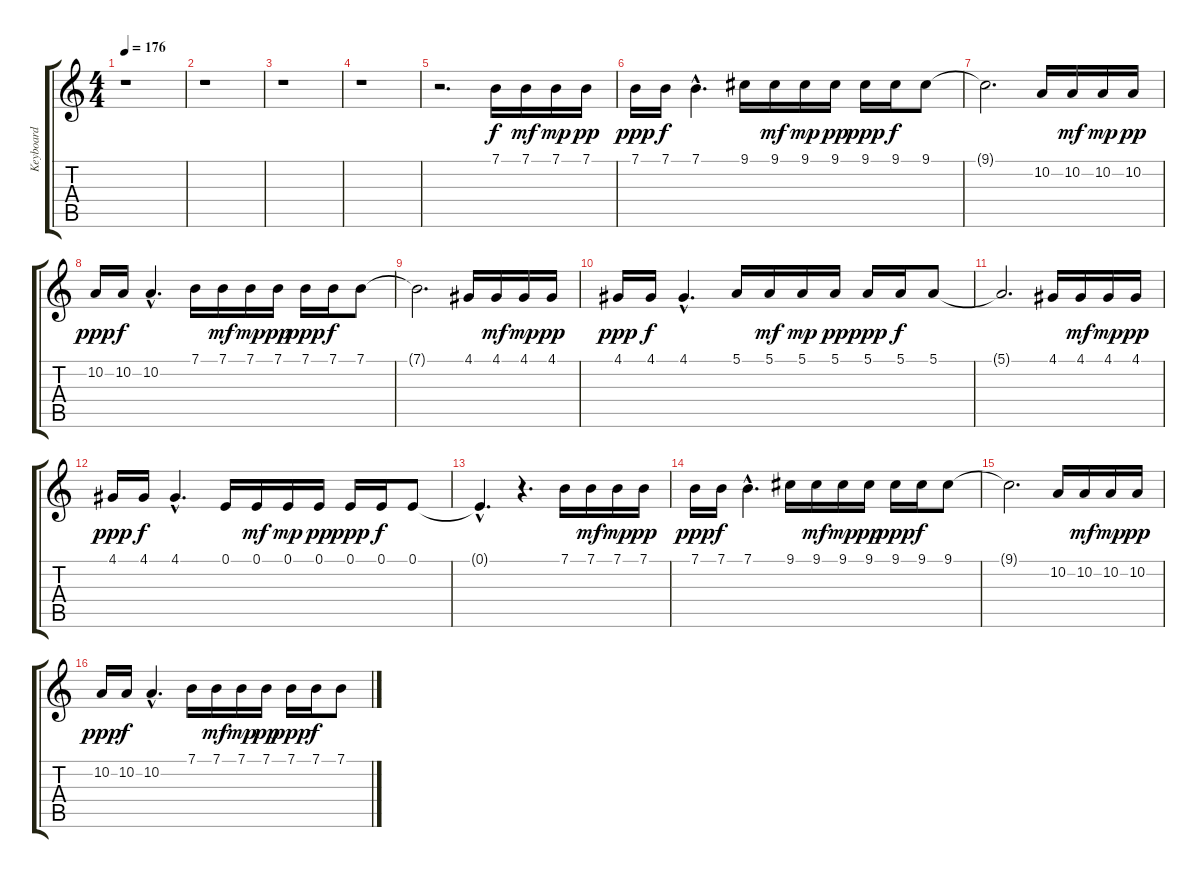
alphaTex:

\track ("Keyboard" "Keyboard") {instrument acousticgrandpiano}
\staff {score tabs}
\tuning (E4 B3 G3 D3 A2 E2) {hide}
\ts (4 4)
\tempo 176
\clef g2
\ks c
r.1{dy f} |
r.1 |
r.1 |
r.1 |
r.2{d} 7.1.16 7.1.16{dy mf} 7.1.16{dy mp} 7.1.16{dy pp} |
7.1.16{dy ppp} 7.1.16{dy f} 7.1{hac}.4{d} 9.1.16 9.1.16{dy mf} 9.1.16{dy mp} 9.1.16{dy pp} 9.1.16{dy ppp} 9.1.16{dy f} 9.1.8 |
9.1{t}.2{d} 10.2.16 10.2.16{dy mf} 10.2.16{dy mp} 10.2.16{dy pp} |
10.2.16{dy ppp} 10.2.16{dy f} 10.2{hac}.4{d} 7.1.16 7.1.16{dy mf} 7.1.16{dy mp} 7.1.16{dy pp} 7.1.16{dy ppp} 7.1.16{dy f} 7.1.8 |
7.1{t}.2{d} 4.1.16 4.1.16{dy mf} 4.1.16{dy mp} 4.1.16{dy pp} |
4.1.16{dy ppp} 4.1.16{dy f} 4.1{hac}.4{d} 5.1.16 5.1.16{dy mf} 5.1.16{dy mp} 5.1.16{dy pp} 5.1.16{dy ppp} 5.1.16{dy f} 5.1.8 |
5.1{t}.2{d} 4.1.16 4.1.16{dy mf} 4.1.16{dy mp} 4.1.16{dy pp} |
4.1.16{dy ppp} 4.1.16{dy f} 4.1{hac}.4{d} 0.1.16 0.1.16{dy mf} 0.1.16{dy mp} 0.1.16{dy pp} 0.1.16{dy ppp} 0.1.16{dy f} 0.1.8 |
0.1{hac t}.4{d} r.4{d} 7.1.16 7.1.16{dy mf} 7.1.16{dy mp} 7.1.16{dy pp} |
7.1.16{dy ppp} 7.1.16{dy f} 7.1{hac}.4{d} 9.1.16 9.1.16{dy mf} 9.1.16{dy mp} 9.1.16{dy pp} 9.1.16{dy ppp} 9.1.16{dy f} 9.1.8 |
9.1{t}.2{d} 10.2.16 10.2.16{dy mf} 10.2.16{dy mp} 10.2.16{dy pp} |
10.2.16{dy ppp} 10.2.16{dy f} 10.2{hac}.4{d} 7.1.16 7.1.16{dy mf} 7.1.16{dy mp} 7.1.16{dy pp} 7.1.16{dy ppp} 7.1.16{dy f} 7.1.8
